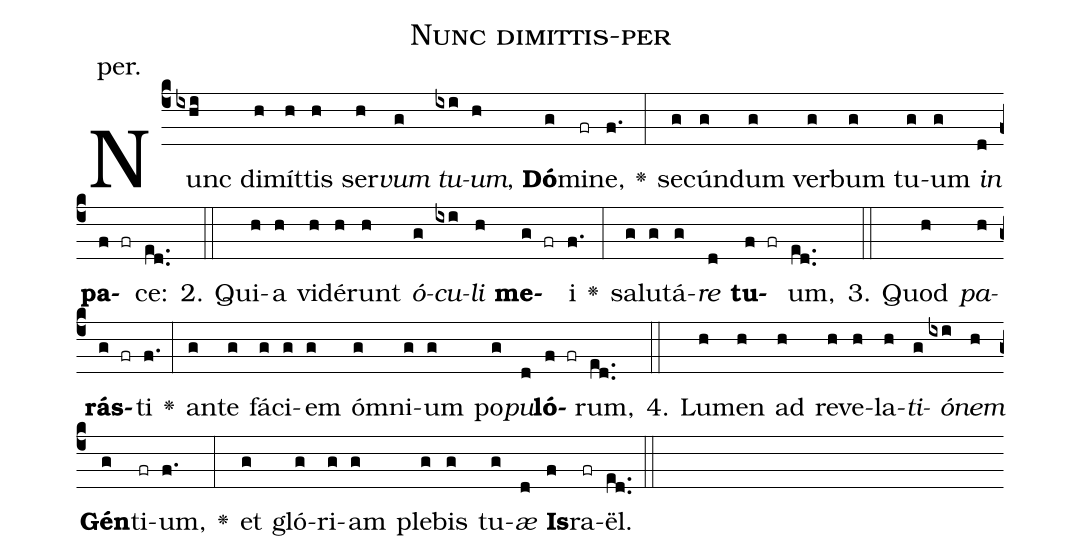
name: Nunc dimittis-per;
annotation: per.;
%%
(c4)Nunc(ixhi) di(h)mít(h)tis(h) ser(h)<i>vum</i>(g) <i>tu</i>(ixi)<i>um</i>,(h) <b>Dó</b>(g)mi(fr)ne,(f.) <v>\greheightstar</v>(:) se(g)cún(g)dum(g) ver(g)bum(g) tu(g)um(g) <i>in</i>(d) <b>pa</b>(f fr)ce:(ed..) (::)
2. Qui(h)a(h) vi(h)dé(h)runt(h) <i>ó</i>(g)<i>cu</i>(ixi)<i>li</i>(h) <b>me</b>(g fr)i(f.) <v>\greheightstar</v>(:) sa(g)lu(g)tá(g)<i>re</i>(d) <b>tu</b>(f fr)um,(ed..) (::)
3. Quod(h) <i>pa</i>(h)<b>rás</b>(g fr)ti(f.) <v>\greheightstar</v>(:) an(g)te(g) fá(g)ci(g)em(g) óm(g)ni(g)um(g) po(g)<i>pu</i>(d)<b>ló</b>(f fr)rum,(ed..) (::)
4. Lu(h)men(h) ad(h) re(h)ve(h)la(h)<i>ti</i>(g)<i>ó</i>(ixi)<i>nem</i>(h) <b>Gén</b>(g)ti(fr)um,(f.) <v>\greheightstar</v>(:) et(g) gló(g)ri(g)am(g) ple(g)bis(g) tu(g)<i>æ</i>(d) <b>Is</b>(f)ra(fr)ël.(ed..) (::)
